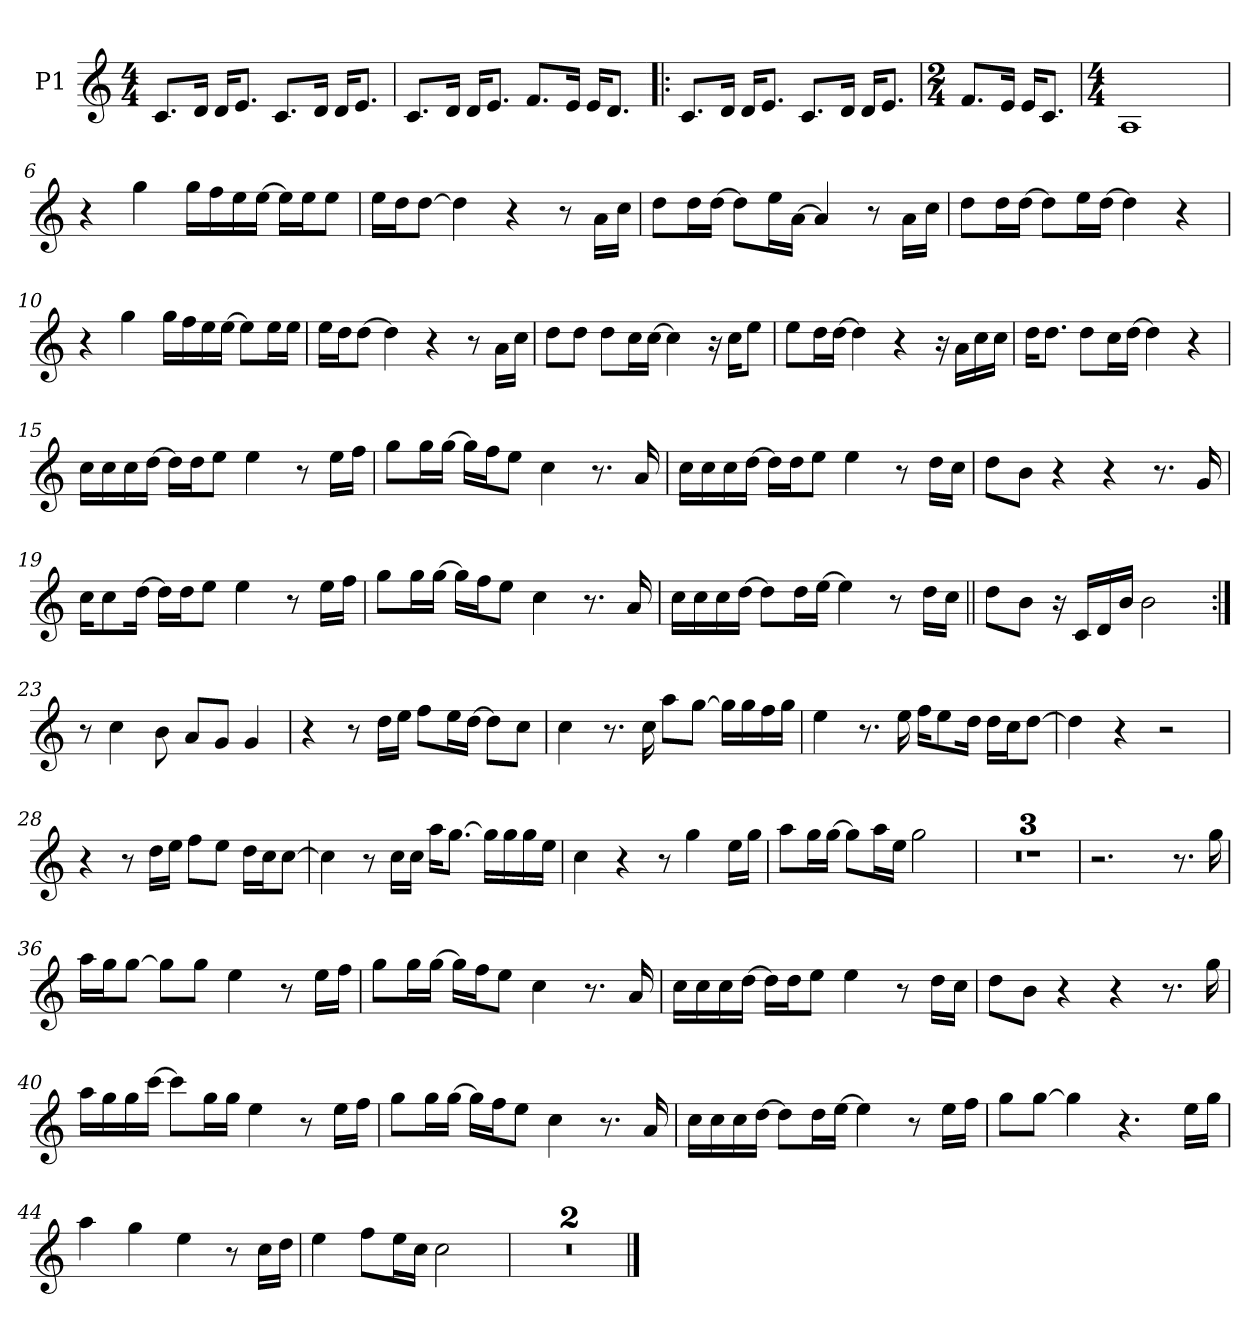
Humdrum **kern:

**kern
*part1
*staff1
*I"P1
*clefG2
*k[]
*M4/4
*MM66
=1
8.c/L
16d/Jk
16d/KL
8.e/J
8.c/L
16d/Jk
16d/KL
8.e/J
=2
8.c/L
16d/Jk
16d/KL
8.e/J
8.f/L
16e/Jk
16e/KL
8.d/J
=3!|:
8.c/L
16d/Jk
16d/KL
8.e/J
8.c/L
16d/Jk
16d/KL
8.e/J
=4
*M2/4
8.f/L
16e/Jk
16e/KL
8.c/J
=5
*M4/4
1A
!!LO:LB:g=z
=6
4r
4gg\
16gg\LL
16ff\
16ee\
[>16ee\JJ
16ee\LL]
16ee\J
8ee\J
=7
16ee\LL
16dd\J
[>8dd\J
4dd\]
4r
8r
16a\LL
16cc\JJ
=8
8dd\L
16dd\L
[>16dd\JJ
8dd\L]
16ee\L
[>16a\JJ
4a/]
8r
16a\LL
16cc\JJ
=9
8dd\L
16dd\L
[>16dd\JJ
8dd\L]
16ee\L
[>16dd\JJ
4dd\]
4r
!!LO:LB:g=z
=10
4r
4gg\
16gg\LL
16ff\
16ee\
[>16ee\JJ
8ee\L]
16ee\L
16ee\JJ
=11
16ee\LL
16dd\J
[>8dd\J
4dd\]
4r
8r
16a\LL
16cc\JJ
=12
8dd\L
8dd\J
8dd\L
16cc\L
[>16cc\JJ
4cc\]
16r
16cc\KL
8ee\J
=13
8ee\L
16dd\L
[>16dd\JJ
4dd\]
4r
16r
16a\LL
16cc\
16cc\JJ
!!LO:LB:g=z
=14
16dd\KL
8.dd\J
8dd\L
16cc\L
[>16dd\JJ
4dd\]
4r
=15
16cc\LL
16cc\
16cc\
[>16dd\JJ
16dd\LL]
16dd\J
8ee\J
4ee\
8r
16ee\LL
16ff\JJ
=16
8gg\L
16gg\L
[>16gg\JJ
16gg\LL]
16ff\J
8ee\J
4cc\
8.r
16a/
=17
16cc\LL
16cc\
16cc\
[>16dd\JJ
16dd\LL]
16dd\J
8ee\J
4ee\
8r
16dd\LL
16cc\JJ
!!LO:LB:g=z
=18
8dd\L
8b\J
4r
4r
8.r
16g/
=19
16cc\KL
8cc\
[>16dd\Jk
16dd\LL]
16dd\J
8ee\J
4ee\
8r
16ee\LL
16ff\JJ
=20
8gg\L
16gg\L
[>16gg\JJ
16gg\LL]
16ff\J
8ee\J
4cc\
8.r
16a/
=21
16cc\LL
16cc\
16cc\
[>16dd\JJ
8dd\L]
16dd\L
[>16ee\JJ
4ee\]
8r
16dd\LL
16cc\JJ
!!LO:LB:g=z
=22||
8dd\L
8b\J
16r
16c/LL
16d/
16b/JJ
2b\
=23:|!
8r
4cc\
8b\
8a/L
8g/J
4g/
=24
4r
8r
16dd\LL
16ee\JJ
8ff\L
16ee\L
[>16dd\JJ
8dd\L]
8cc\J
=25
4cc\
8.r
16cc\
8aa\L
[>8gg\J
16gg\LL]
16gg\
16ff\
16gg\JJ
!!LO:LB:g=z
=26
4ee\
8.r
16ee\
16ff\KL
8ee\
16dd\Jk
16dd\LL
16cc\J
[>8dd\J
=27
4dd\]
4r
2r
=28
4r
8r
16dd\LL
16ee\JJ
8ff\L
8ee\J
16dd\LL
16cc\J
[>8cc\J
=29
4cc\]
8r
16cc\LL
16cc\JJ
16aa\KL
[>8.gg\J
16gg\LL]
16gg\
16gg\
16ee\JJ
=30
4cc\
4r
8r
4gg\
16ee\LL
16gg\JJ
!!LO:LB:g=z
=31
8aa\L
16gg\L
[>16gg\JJ
8gg\L]
16aa\L
16ee\JJ
2gg\
=32
1r
=33
1r
=34
1r
=35
2.r
8.r
16gg\
=36
16aa\LL
16gg\J
[>8gg\J
8gg\L]
8gg\J
4ee\
8r
16ee\LL
16ff\JJ
!!LO:LB:g=z
=37
8gg\L
16gg\L
[>16gg\JJ
16gg\LL]
16ff\J
8ee\J
4cc\
8.r
16a/
=38
16cc\LL
16cc\
16cc\
[>16dd\JJ
16dd\LL]
16dd\J
8ee\J
4ee\
8r
16dd\LL
16cc\JJ
=39
8dd\L
8b\J
4r
4r
8.r
16gg\
=40
16aa\LL
16gg\
16gg\
[>16ccc\JJ
8ccc\L]
16gg\L
16gg\JJ
4ee\
8r
16ee\LL
16ff\JJ
!!LO:LB:g=z
=41
8gg\L
16gg\L
[>16gg\JJ
16gg\LL]
16ff\J
8ee\J
4cc\
8.r
16a/
=42
16cc\LL
16cc\
16cc\
[>16dd\JJ
8dd\L]
16dd\L
[>16ee\JJ
4ee\]
8r
16ee\LL
16ff\JJ
=43
8gg\L
[>8gg\J
4gg\]
4.r
16ee\LL
16gg\JJ
!!LO:LB:g=z
=44
4aa\
4gg\
4ee\
8r
16cc\LL
16dd\JJ
=45
4ee\
8ff\L
16ee\L
16cc\JJ
2cc\
=46
1r
=47
1r
==
*-
